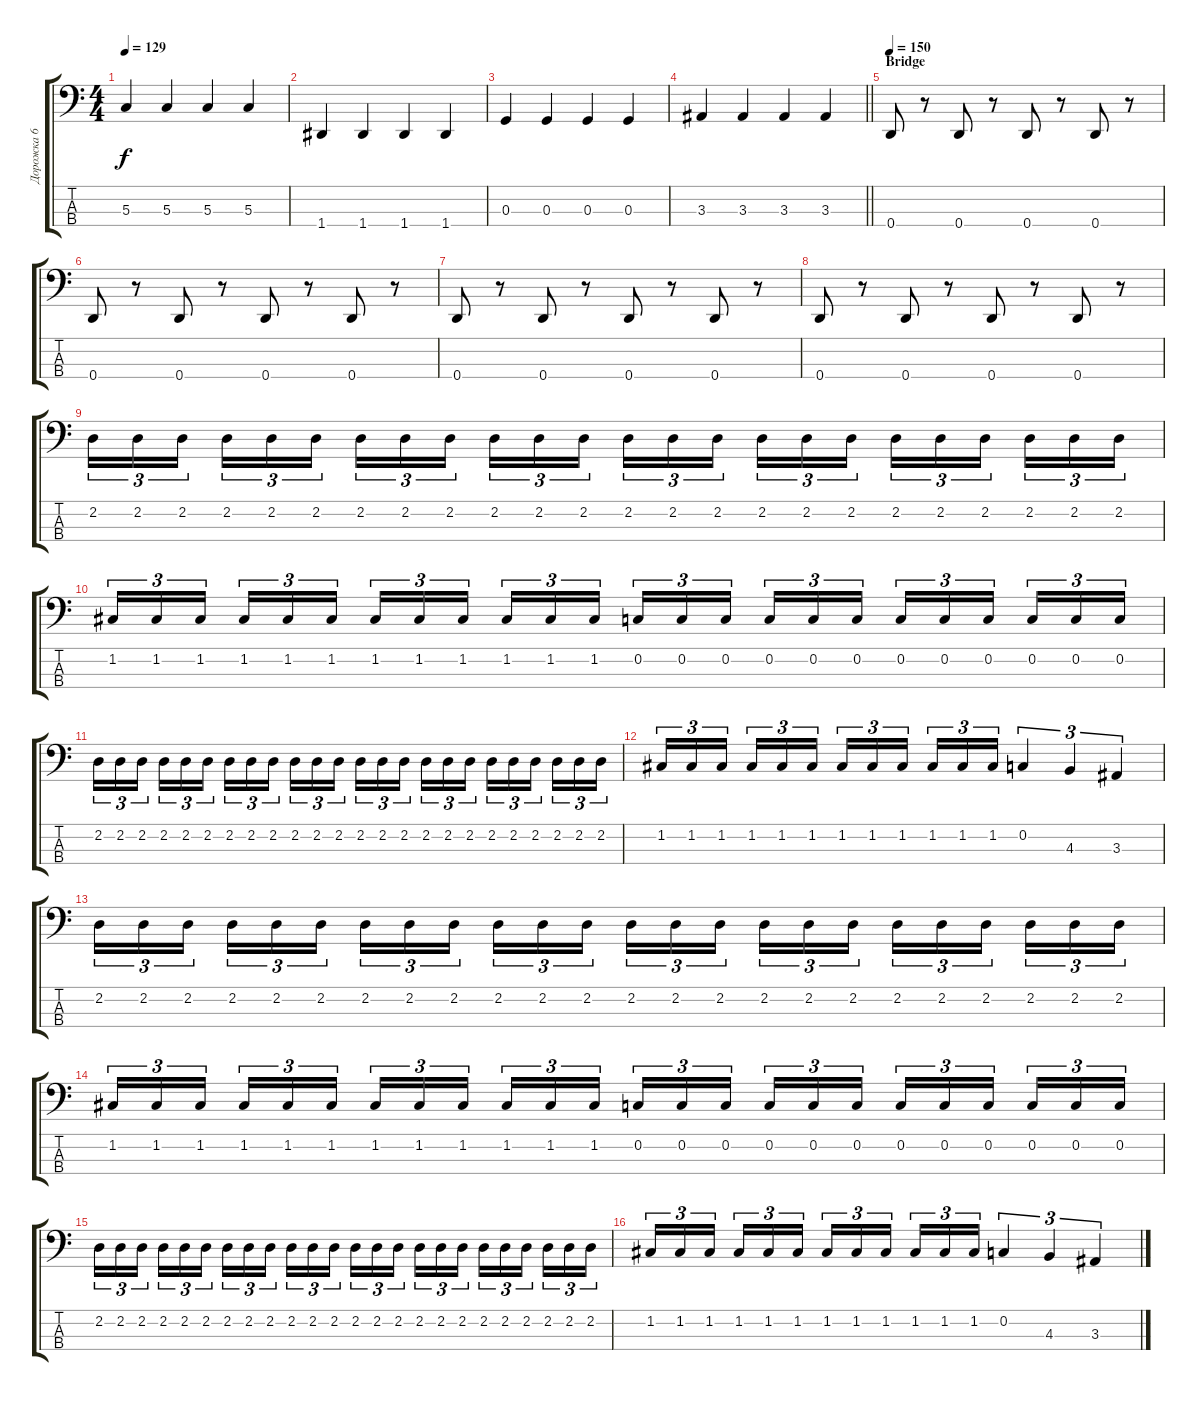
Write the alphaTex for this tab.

\track ("Дорожка 6" "Дорожка 6") {instrument electricbasspick}
\staff {score tabs}
\tuning (F2 C2 G1 D1) {hide}
\ts (4 4)
\tempo 129
\clef f4
\ks c
5.3.4{dy f} 5.3.4 5.3.4 5.3.4 |
1.4.4 1.4.4 1.4.4 1.4.4 |
0.3.4 0.3.4 0.3.4 0.3.4 |
\barLineRight lightlight
3.3.4 3.3.4 3.3.4 3.3.4 |
\section ("" "Bridge")
\tempo 140
\tempo 150
0.4.8 r.8 0.4.8 r.8 0.4.8 r.8 0.4.8 r.8 |
0.4.8 r.8 0.4.8 r.8 0.4.8 r.8 0.4.8 r.8 |
0.4.8 r.8 0.4.8 r.8 0.4.8 r.8 0.4.8 r.8 |
0.4.8 r.8 0.4.8 r.8 0.4.8 r.8 0.4.8 r.8 |
2.2.16{tu (3 2)} 2.2.16{tu (3 2)} 2.2.16{tu (3 2) beam splitsecondary} 2.2.16{tu (3 2)} 2.2.16{tu (3 2)} 2.2.16{tu (3 2)} 2.2.16{tu (3 2)} 2.2.16{tu (3 2)} 2.2.16{tu (3 2) beam splitsecondary} 2.2.16{tu (3 2)} 2.2.16{tu (3 2)} 2.2.16{tu (3 2)} 2.2.16{tu (3 2)} 2.2.16{tu (3 2)} 2.2.16{tu (3 2) beam splitsecondary} 2.2.16{tu (3 2)} 2.2.16{tu (3 2)} 2.2.16{tu (3 2)} 2.2.16{tu (3 2)} 2.2.16{tu (3 2)} 2.2.16{tu (3 2) beam splitsecondary} 2.2.16{tu (3 2)} 2.2.16{tu (3 2)} 2.2.16{tu (3 2)} |
1.2.16{tu (3 2)} 1.2.16{tu (3 2)} 1.2.16{tu (3 2) beam splitsecondary} 1.2.16{tu (3 2)} 1.2.16{tu (3 2)} 1.2.16{tu (3 2)} 1.2.16{tu (3 2)} 1.2.16{tu (3 2)} 1.2.16{tu (3 2) beam splitsecondary} 1.2.16{tu (3 2)} 1.2.16{tu (3 2)} 1.2.16{tu (3 2)} 0.2.16{tu (3 2)} 0.2.16{tu (3 2)} 0.2.16{tu (3 2) beam splitsecondary} 0.2.16{tu (3 2)} 0.2.16{tu (3 2)} 0.2.16{tu (3 2)} 0.2.16{tu (3 2)} 0.2.16{tu (3 2)} 0.2.16{tu (3 2) beam splitsecondary} 0.2.16{tu (3 2)} 0.2.16{tu (3 2)} 0.2.16{tu (3 2)} |
2.2.16{tu (3 2)} 2.2.16{tu (3 2)} 2.2.16{tu (3 2) beam splitsecondary} 2.2.16{tu (3 2)} 2.2.16{tu (3 2)} 2.2.16{tu (3 2)} 2.2.16{tu (3 2)} 2.2.16{tu (3 2)} 2.2.16{tu (3 2) beam splitsecondary} 2.2.16{tu (3 2)} 2.2.16{tu (3 2)} 2.2.16{tu (3 2)} 2.2.16{tu (3 2)} 2.2.16{tu (3 2)} 2.2.16{tu (3 2) beam splitsecondary} 2.2.16{tu (3 2)} 2.2.16{tu (3 2)} 2.2.16{tu (3 2)} 2.2.16{tu (3 2)} 2.2.16{tu (3 2)} 2.2.16{tu (3 2) beam splitsecondary} 2.2.16{tu (3 2)} 2.2.16{tu (3 2)} 2.2.16{tu (3 2)} |
1.2.16{tu (3 2)} 1.2.16{tu (3 2)} 1.2.16{tu (3 2) beam splitsecondary} 1.2.16{tu (3 2)} 1.2.16{tu (3 2)} 1.2.16{tu (3 2)} 1.2.16{tu (3 2)} 1.2.16{tu (3 2)} 1.2.16{tu (3 2) beam splitsecondary} 1.2.16{tu (3 2)} 1.2.16{tu (3 2)} 1.2.16{tu (3 2)} 0.2.4{tu (3 2)} 4.3.4{tu (3 2)} 3.3.4{tu (3 2)} |
2.2.16{tu (3 2)} 2.2.16{tu (3 2)} 2.2.16{tu (3 2) beam splitsecondary} 2.2.16{tu (3 2)} 2.2.16{tu (3 2)} 2.2.16{tu (3 2)} 2.2.16{tu (3 2)} 2.2.16{tu (3 2)} 2.2.16{tu (3 2) beam splitsecondary} 2.2.16{tu (3 2)} 2.2.16{tu (3 2)} 2.2.16{tu (3 2)} 2.2.16{tu (3 2)} 2.2.16{tu (3 2)} 2.2.16{tu (3 2) beam splitsecondary} 2.2.16{tu (3 2)} 2.2.16{tu (3 2)} 2.2.16{tu (3 2)} 2.2.16{tu (3 2)} 2.2.16{tu (3 2)} 2.2.16{tu (3 2) beam splitsecondary} 2.2.16{tu (3 2)} 2.2.16{tu (3 2)} 2.2.16{tu (3 2)} |
1.2.16{tu (3 2)} 1.2.16{tu (3 2)} 1.2.16{tu (3 2) beam splitsecondary} 1.2.16{tu (3 2)} 1.2.16{tu (3 2)} 1.2.16{tu (3 2)} 1.2.16{tu (3 2)} 1.2.16{tu (3 2)} 1.2.16{tu (3 2) beam splitsecondary} 1.2.16{tu (3 2)} 1.2.16{tu (3 2)} 1.2.16{tu (3 2)} 0.2.16{tu (3 2)} 0.2.16{tu (3 2)} 0.2.16{tu (3 2) beam splitsecondary} 0.2.16{tu (3 2)} 0.2.16{tu (3 2)} 0.2.16{tu (3 2)} 0.2.16{tu (3 2)} 0.2.16{tu (3 2)} 0.2.16{tu (3 2) beam splitsecondary} 0.2.16{tu (3 2)} 0.2.16{tu (3 2)} 0.2.16{tu (3 2)} |
2.2.16{tu (3 2)} 2.2.16{tu (3 2)} 2.2.16{tu (3 2) beam splitsecondary} 2.2.16{tu (3 2)} 2.2.16{tu (3 2)} 2.2.16{tu (3 2)} 2.2.16{tu (3 2)} 2.2.16{tu (3 2)} 2.2.16{tu (3 2) beam splitsecondary} 2.2.16{tu (3 2)} 2.2.16{tu (3 2)} 2.2.16{tu (3 2)} 2.2.16{tu (3 2)} 2.2.16{tu (3 2)} 2.2.16{tu (3 2) beam splitsecondary} 2.2.16{tu (3 2)} 2.2.16{tu (3 2)} 2.2.16{tu (3 2)} 2.2.16{tu (3 2)} 2.2.16{tu (3 2)} 2.2.16{tu (3 2) beam splitsecondary} 2.2.16{tu (3 2)} 2.2.16{tu (3 2)} 2.2.16{tu (3 2)} |
1.2.16{tu (3 2)} 1.2.16{tu (3 2)} 1.2.16{tu (3 2) beam splitsecondary} 1.2.16{tu (3 2)} 1.2.16{tu (3 2)} 1.2.16{tu (3 2)} 1.2.16{tu (3 2)} 1.2.16{tu (3 2)} 1.2.16{tu (3 2) beam splitsecondary} 1.2.16{tu (3 2)} 1.2.16{tu (3 2)} 1.2.16{tu (3 2)} 0.2.4{tu (3 2)} 4.3.4{tu (3 2)} 3.3.4{tu (3 2)}
